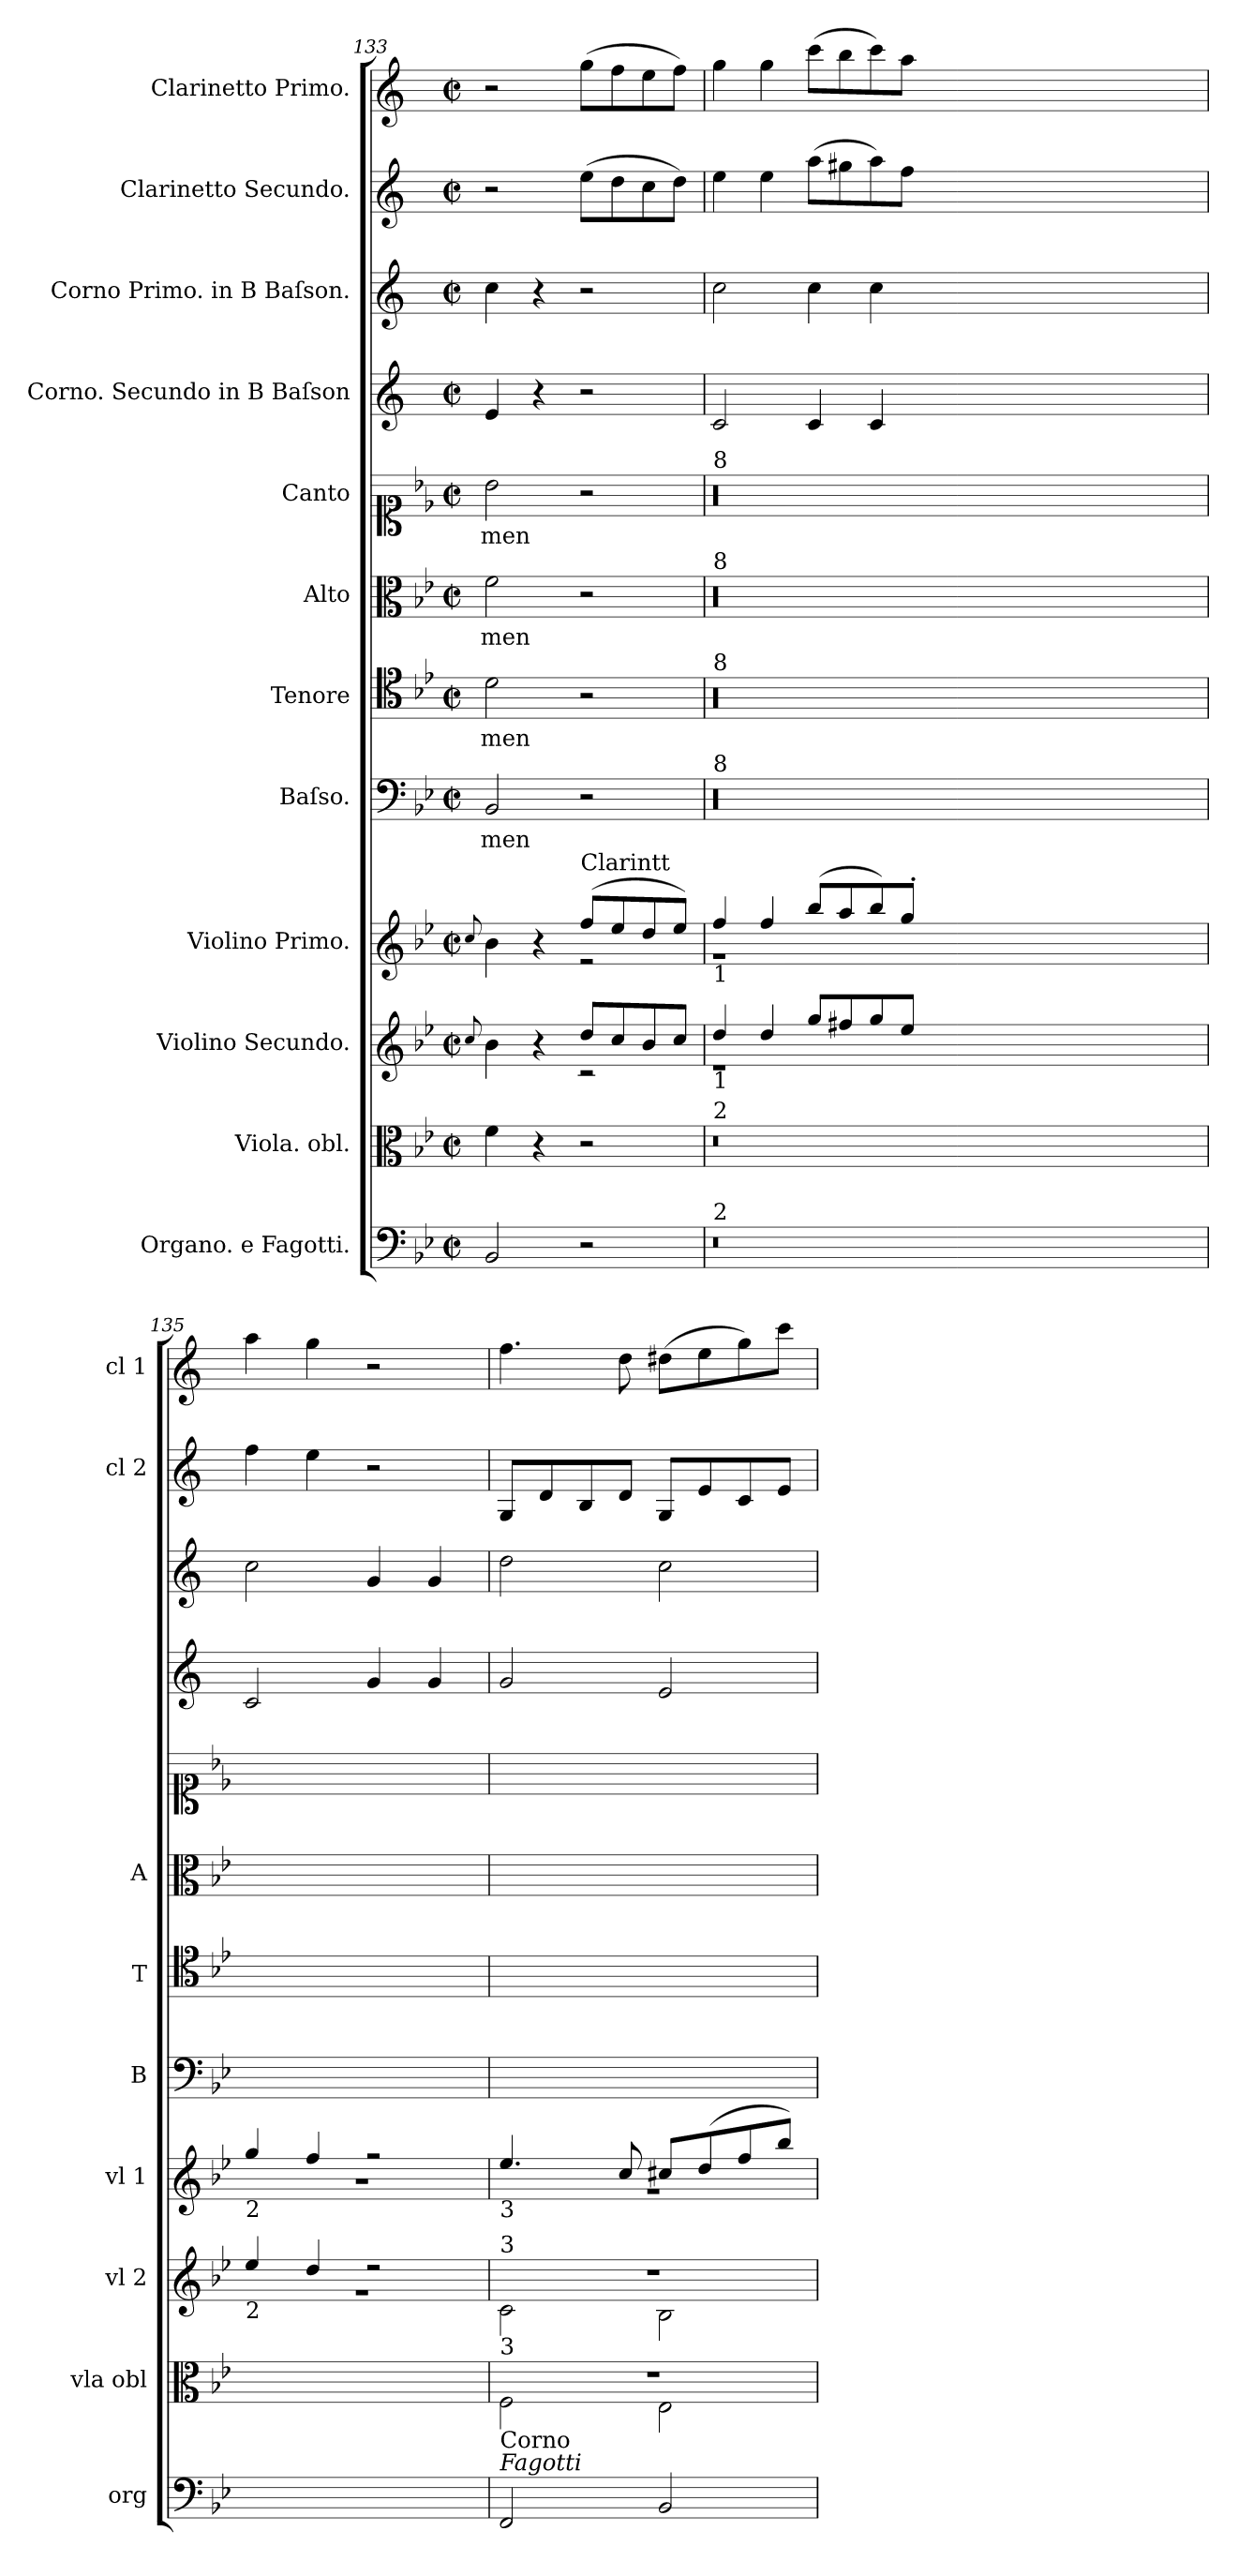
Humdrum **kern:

**kern	**dynam	**kern	**kern	**kern	**kern	**text	**kern	**text	**kern	**text	**kern	**text	**kern	**kern	**kern	**kern
*part12	*part12	*part11	*part10	*part9	*part8	*part8	*part7	*part7	*part6	*part6	*part5	*part5	*part4	*part3	*part2	*part1
*staff12	*staff12	*staff11	*staff10	*staff9	*staff8	*staff8	*staff7	*staff7	*staff6	*staff6	*staff5	*staff5	*staff4	*staff3	*staff2	*staff1
*I"Organo. e Fagotti.	*	*I"Viola. obl.	*I"Violino Secundo.	*I"Violino Primo.	*I"Baſso.	*	*I"Tenore	*	*I"Alto	*	*I"Canto	*	*I"Corno. Secundo in B Baſson	*I"Corno Primo. in B Baſson.	*I"Clarinetto Secundo.	*I"Clarinetto Primo.
*I'org	*	*I'vla obl	*I'vl 2	*I'vl 1	*I'B	*	*I'T	*	*I'A	*	*	*	*	*	*I'cl 2	*I'cl 1
*clefF4	*	*clefC3	*clefG2	*clefG2	*clefF4	*	*clefC4	*	*clefC3	*	*clefC1	*	*clefG2	*clefG2	*clefG2	*clefG2
*	*	*	*	*	*	*	*	*	*	*	*	*	*ITrd1c2	*ITrd1c2	*ITrd1c2	*ITrd1c2
*k[b-e-]	*	*k[b-e-]	*k[b-e-]	*k[b-e-]	*k[b-e-]	*	*k[b-e-]	*	*k[b-e-]	*	*k[b-e-]	*	*k[b-e-]	*k[b-e-]	*k[b-e-]	*k[b-e-]
*	*	*B-:	*B-:	*B-:	*B-:	*	*B-:	*	*B-:	*	*B-:	*	*B-:	*B-:	*B-:	*B-:
*M2/2	*	*M2/2	*M2/2	*M2/2	*M2/2	*	*M2/2	*	*M2/2	*	*M2/2	*	*M2/2	*M2/2	*M2/2	*M2/2
*met(c|)	*	*met(c|)	*met(c|)	*met(c|)	*met(c|)	*	*met(c|)	*	*met(c|)	*	*met(c|)	*	*met(c|)	*met(c|)	*met(c|)	*met(c|)
=133	=133	=133	=133	=133	=133	=133	=133	=133	=133	=133	=133	=133	=133	=133	=133	=133
.	.	.	8qqcc/	8qqcc/	.	.	.	.	.	.	.	.	.	.	.	.
*	*	*	*^	*^	*	*	*	*	*	*	*	*	*	*	*	*
2BB-/	.	4f\	4b-\	2ryy	4b-\	2ryy	2BB-/	-men	2d\	-men	2f\	-men	2b-\	-men	4d/	4b-\	2r	2r
.	.	4r	4r	.	4r	.	.	.	.	.	.	.	.	.	4r	4r	.	.
!	!	!	!	!	!LO:TX:a:t=Clarintt	!	!	!	!	!	!	!	!	!	!	!	!	!
2r	.	2r	8dd!/L	2r	(<8ff!/L	2r	2r	.	2r	.	2r	.	2r	.	2r	2r	(8dd\L	(8ff\L
.	.	.	8cc!/	.	8ee-!/	.	.	.	.	.	.	.	.	.	.	.	8cc\	8ee-\
.	.	.	8b-!/	.	8dd!/	.	.	.	.	.	.	.	.	.	.	.	8b-\	8dd\
.	.	.	8cc!/J	.	8ee-!/J)	.	.	.	.	.	.	.	.	.	.	.	8cc\J)	8ee-\J)
=134	=134	=134	=134	=134	=134	=134	=134	=134	=134	=134	=134	=134	=134	=134	=134	=134	=134	=134
!	!	!	!	!	!	!	!	!	!	!	!	!	!LO:TX:a:t=8	!	!	!	!	!
!	!	!	!	!	!	!	!	!	!	!	!LO:TX:a:t=8	!	!	!	!	!	!	!
!	!	!	!	!	!	!	!	!	!LO:TX:a:t=8	!	!	!	!	!	!	!	!	!
!	!	!	!	!	!	!	!LO:TX:a:t=8	!	!	!	!	!	!	!	!	!	!	!
!	!	!	!	!	!LO:TX:b:t=1	!	!	!	!	!	!	!	!	!	!	!	!	!
!	!	!	!LO:TX:b:t=1	!	!	!	!	!	!	!	!	!	!	!	!	!	!	!
!	!	!LO:TX:a:t=2	!	!	!	!	!	!	!	!	!	!	!	!	!	!	!	!
!LO:TX:a:t=2	!	!	!	!	!	!	!	!	!	!	!	!	!	!	!	!	!	!
0r	.	0r	4dd!/	1r	4ff!/	1r	00r	.	00r	.	00r	.	00r	.	2B-/	2b-\	4dd\	4ff\
.	.	.	4dd!/	.	4ff!/	.	.	.	.	.	.	.	.	.	.	.	4dd\	4ff\
.	.	.	8gg!/L	.	(<8bb-!/L	.	.	.	.	.	.	.	.	.	4B-/	4b-\	(8gg\L	(8bb-\L
.	.	.	8ff#X!/	.	8aa!/	.	.	.	.	.	.	.	.	.	.	.	8ff#X\	8aa\
.	.	.	8gg!/	.	8bb-!/)	.	.	.	.	.	.	.	.	.	4B-/	4b-\	8gg\)	8bb-\)
.	.	.	8ee-!/J	.	8gg'<!/J	.	.	.	.	.	.	.	.	.	.	.	8ee-\J	8gg\J
.	.	.	0.ryy	0.ryy	0.ryy	0.ryy	.	.	.	.	.	.	.	.	0.ryy	0.ryy	0.ryy	0.ryy
0ryy	.	0ryy	.	.	.	.	.	.	.	.	.	.	.	.	.	.	.	.
=135	=135	=135	=135	=135	=135	=135	=135	=135	=135	=135	=135	=135	=135	=135	=135	=135	=135	=135
!	!	!	!	!	!LO:TX:b:t=2	!	!	!	!	!	!	!	!	!	!	!	!	!
!	!	!	!LO:TX:b:t=2	!	!	!	!	!	!	!	!	!	!	!	!	!	!	!
1ryy	.	1ryy	4ee-!/	1r	4gg!/	1r	1ryy	.	1ryy	.	1ryy	.	1ryy	.	2B-/	2b-\	4ee-\	4gg\
.	.	.	4dd!/	.	4ff!/	.	.	.	.	.	.	.	.	.	.	.	4dd\	4ff\
.	.	.	2r	.	2r	.	.	.	.	.	.	.	.	.	4f/	4f/	2r	2r
.	.	.	.	.	.	.	.	.	.	.	.	.	.	.	4f/	4f/	.	.
=136	=136	=136	=136	=136	=136	=136	=136	=136	=136	=136	=136	=136	=136	=136	=136	=136	=136	=136
*	*	*^	*	*	*	*	*	*	*	*	*	*	*	*	*	*	*	*
!	!	!	!	!	!	!LO:TX:b:t=3	!	!	!	!	!	!	!	!	!	!	!	!	!
!	!	!	!	!LO:TX:a:t=3	!	!	!	!	!	!	!	!	!	!	!	!	!	!	!
!	!	!LO:TX:a:t=3	!	!	!	!	!	!	!	!	!	!	!	!	!	!	!	!	!
!	!	!LO:TX:b:t=Corno	!	!	!	!	!	!	!	!	!	!	!	!	!	!	!	!	!
!LO:TX:a:i:t=Fagotti	!	!	!	!	!	!	!	!	!	!	!	!	!	!	!	!	!	!	!
!	!LO:DY:rj	!	!	!	!	!	!	!	!	!	!	!	!	!	!	!	!	!	!
2FF/	pia	1r	2F!\	1r	2c!\	4.ee-!/	1r	1ryy	.	1ryy	.	1ryy	.	1ryy	.	2f/	2cc\	8F/L	4.ee-\
.	.	.	.	.	.	.	.	.	.	.	.	.	.	.	.	.	.	8c/	.
.	.	.	.	.	.	.	.	.	.	.	.	.	.	.	.	.	.	8A/	.
.	.	.	.	.	.	8cc!/	.	.	.	.	.	.	.	.	.	.	.	8c/J	8cc\
2BB-/	.	.	2E-!\	.	2B-!\	8cc#X!/L	.	.	.	.	.	.	.	.	.	2d/	2b-\	8F/L	(8cc#X\L
.	.	.	.	.	.	(<8dd!/	.	.	.	.	.	.	.	.	.	.	.	8d/	8dd\
.	.	.	.	.	.	8ff!/	.	.	.	.	.	.	.	.	.	.	.	8B-/	8ff\)
.	.	.	.	.	.	8bb-!/J)	.	.	.	.	.	.	.	.	.	.	.	8d/J	8bb-\J
*	*	*v	*v	*	*	*v	*v	*	*	*	*	*	*	*	*	*	*	*	*
*	*	*	*v	*v	*	*	*	*	*	*	*	*	*	*	*	*	*
=	=	=	=	=	=	=	=	=	=	=	=	=	=	=	=	=
*-	*-	*-	*-	*-	*-	*-	*-	*-	*-	*-	*-	*-	*-	*-	*-	*-
